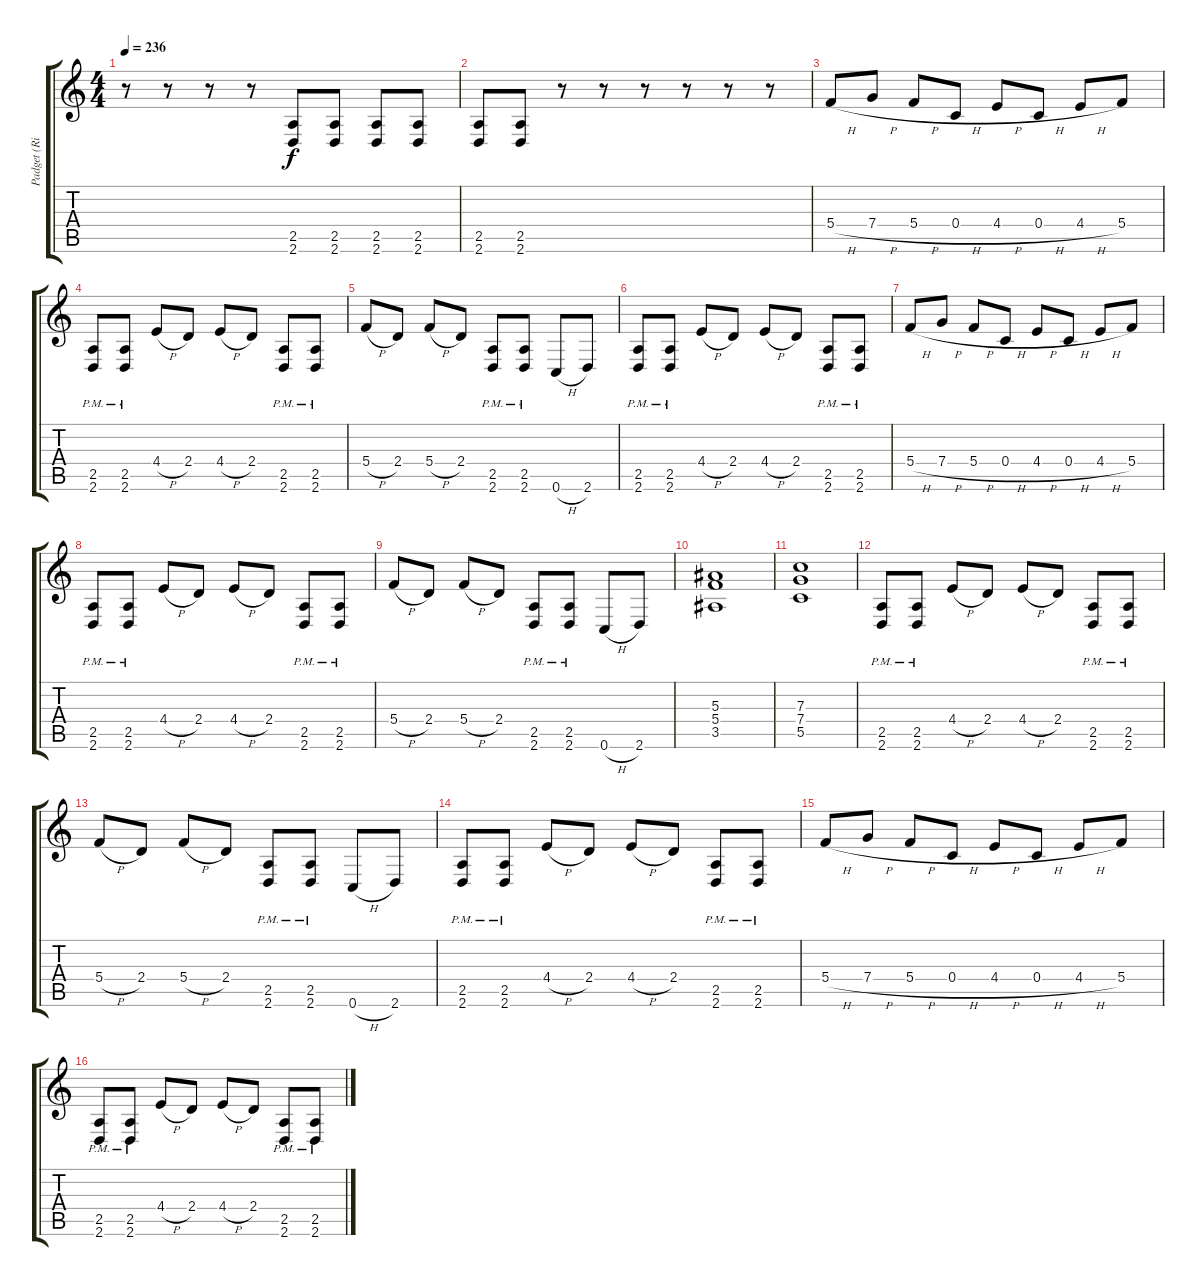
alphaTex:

\track ("Padget (Riff)" "Padget (Ri") {instrument distortionguitar}
\staff {score tabs}
\tuning (D4 A3 F3 C3 G2 C2) {hide}
\ts (4 4)
\tempo 236
\clef g2
\ks c
r.8{dy f} r.8 r.8 r.8 (2.5 2.6).8 (2.5 2.6).8 (2.5 2.6).8 (2.5 2.6).8 |
(2.5 2.6).8 (2.5 2.6).8 r.8 r.8 r.8 r.8 r.8 r.8 |
5.4{h}.8 7.4{h}.8 5.4{h}.8 0.4{h}.8 4.4{h}.8 0.4{h}.8 4.4{h}.8 5.4.8 |
(2.5{pm} 2.6{pm}).8 (2.5{pm} 2.6{pm}).8 4.4{h}.8 2.4.8 4.4{h}.8 2.4.8 (2.5{pm} 2.6{pm}).8 (2.5{pm} 2.6{pm}).8 |
5.4{h}.8 2.4.8 5.4{h}.8 2.4.8 (2.5{pm} 2.6{pm}).8 (2.5{pm} 2.6{pm}).8 0.6{h}.8 2.6.8 |
(2.5{pm} 2.6{pm}).8 (2.5{pm} 2.6{pm}).8 4.4{h}.8 2.4.8 4.4{h}.8 2.4.8 (2.5{pm} 2.6{pm}).8 (2.5{pm} 2.6{pm}).8 |
5.4{h}.8 7.4{h}.8 5.4{h}.8 0.4{h}.8 4.4{h}.8 0.4{h}.8 4.4{h}.8 5.4.8 |
(2.5{pm} 2.6{pm}).8 (2.5{pm} 2.6{pm}).8 4.4{h}.8 2.4.8 4.4{h}.8 2.4.8 (2.5{pm} 2.6{pm}).8 (2.5{pm} 2.6{pm}).8 |
5.4{h}.8 2.4.8 5.4{h}.8 2.4.8 (2.5{pm} 2.6{pm}).8 (2.5{pm} 2.6{pm}).8 0.6{h}.8 2.6.8 |
(5.3 5.4 3.5).1 |
(7.3 7.4 5.5).1 |
(2.5{pm} 2.6{pm}).8 (2.5{pm} 2.6{pm}).8 4.4{h}.8 2.4.8 4.4{h}.8 2.4.8 (2.5{pm} 2.6{pm}).8 (2.5{pm} 2.6{pm}).8 |
5.4{h}.8 2.4.8 5.4{h}.8 2.4.8 (2.5{pm} 2.6{pm}).8 (2.5{pm} 2.6{pm}).8 0.6{h}.8 2.6.8 |
(2.5{pm} 2.6{pm}).8 (2.5{pm} 2.6{pm}).8 4.4{h}.8 2.4.8 4.4{h}.8 2.4.8 (2.5{pm} 2.6{pm}).8 (2.5{pm} 2.6{pm}).8 |
5.4{h}.8 7.4{h}.8 5.4{h}.8 0.4{h}.8 4.4{h}.8 0.4{h}.8 4.4{h}.8 5.4.8 |
(2.5{pm} 2.6{pm}).8 (2.5{pm} 2.6{pm}).8 4.4{h}.8 2.4.8 4.4{h}.8 2.4.8 (2.5{pm} 2.6{pm}).8 (2.5{pm} 2.6{pm}).8
